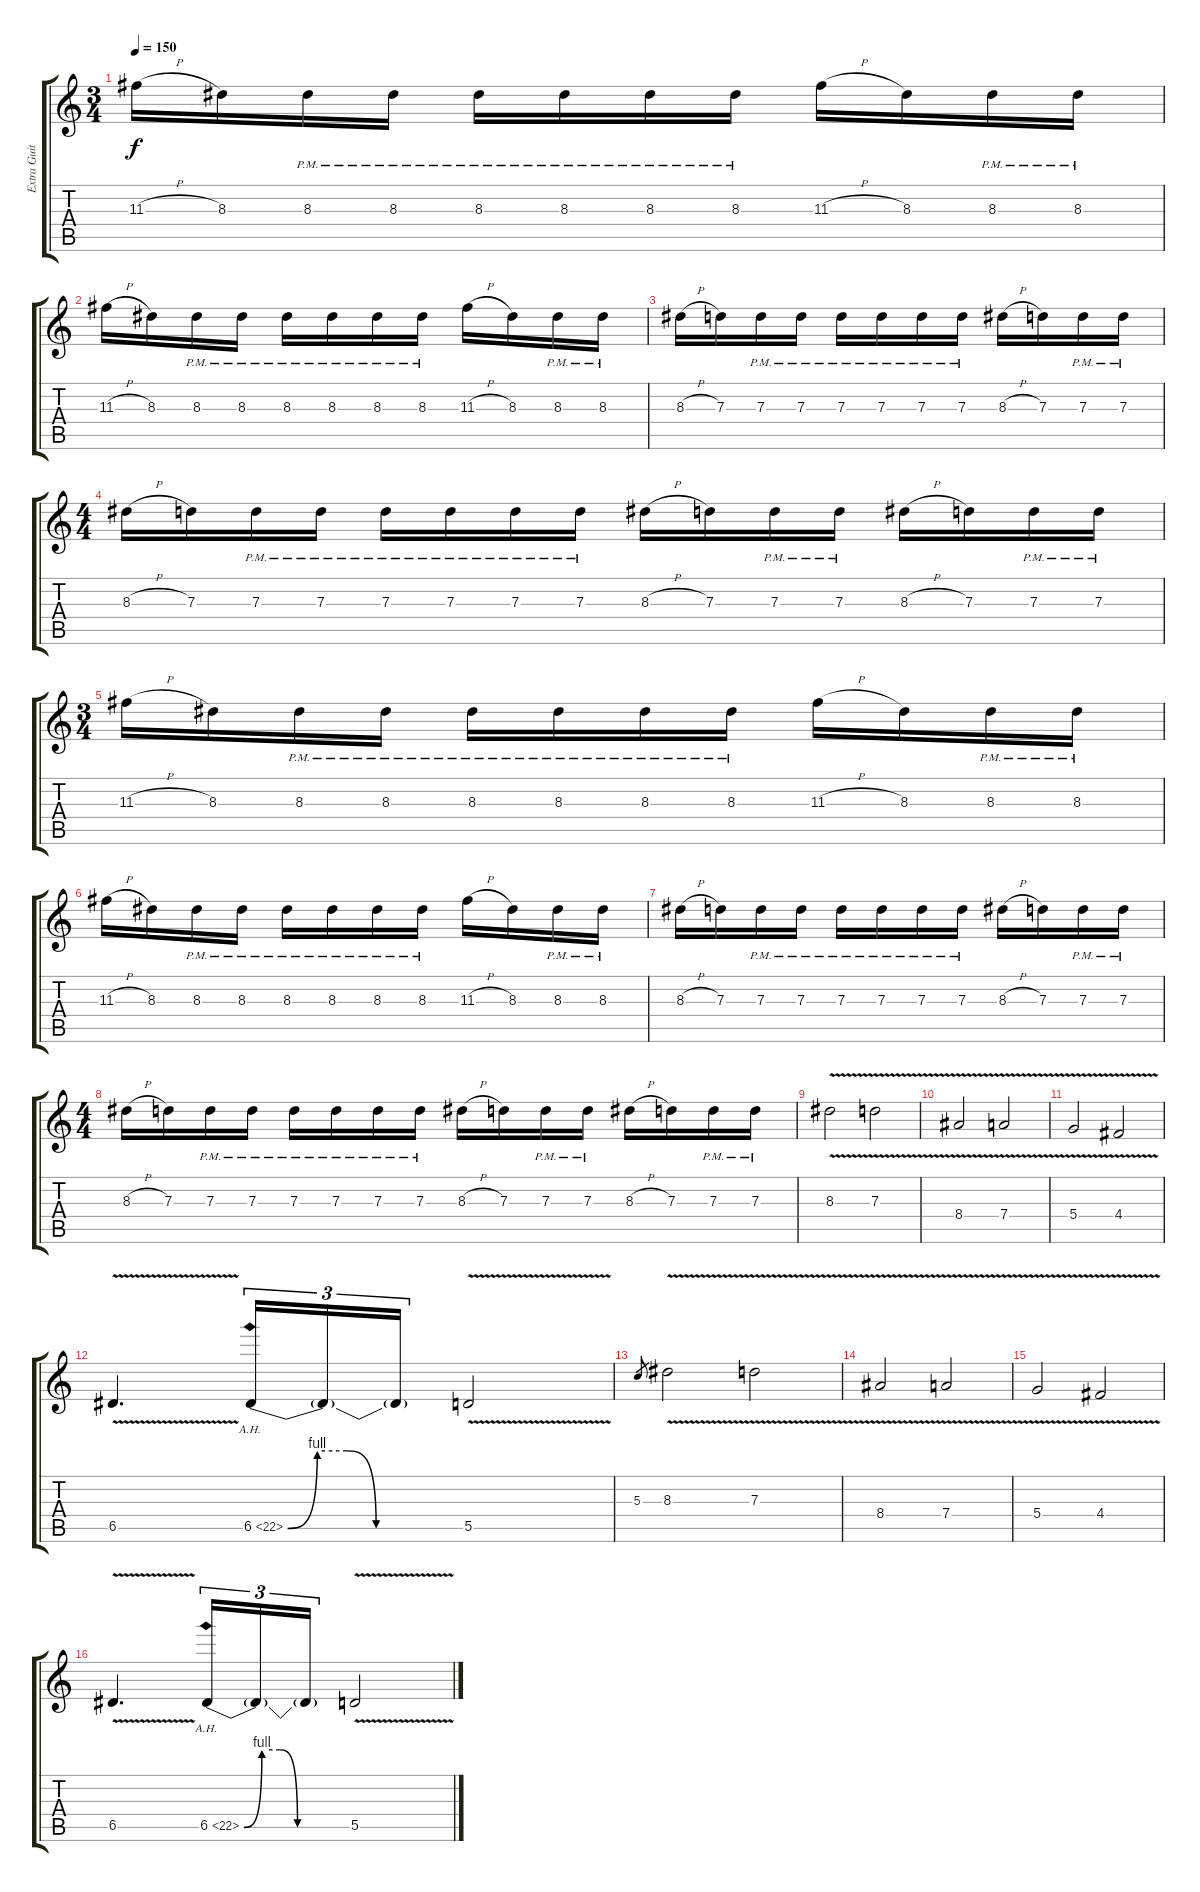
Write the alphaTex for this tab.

\track ("Extra Guitar" "Extra Guit") {instrument distortionguitar}
\staff {score tabs}
\tuning (E4 B3 G3 D3 A2 D2) {hide}
\ts (3 4)
\tempo 150
\clef g2
\ks c
11.3{h}.16{dy f} 8.3.16 8.3{pm}.16 8.3{pm}.16 8.3{pm}.16 8.3{pm}.16 8.3{pm}.16 8.3{pm}.16 11.3{h}.16 8.3.16 8.3{pm}.16 8.3{pm}.16 |
11.3{h}.16 8.3.16 8.3{pm}.16 8.3{pm}.16 8.3{pm}.16 8.3{pm}.16 8.3{pm}.16 8.3{pm}.16 11.3{h}.16 8.3.16 8.3{pm}.16 8.3{pm}.16 |
8.3{h}.16 7.3.16 7.3{pm}.16 7.3{pm}.16 7.3{pm}.16 7.3{pm}.16 7.3{pm}.16 7.3{pm}.16 8.3{h}.16 7.3.16 7.3{pm}.16 7.3{pm}.16 |
\ts (4 4)
8.3{h}.16 7.3.16 7.3{pm}.16 7.3{pm}.16 7.3{pm}.16 7.3{pm}.16 7.3{pm}.16 7.3{pm}.16 8.3{h}.16 7.3.16 7.3{pm}.16 7.3{pm}.16 8.3{h}.16 7.3.16 7.3{pm}.16 7.3{pm}.16 |
\ts (3 4)
11.3{h}.16 8.3.16 8.3{pm}.16 8.3{pm}.16 8.3{pm}.16 8.3{pm}.16 8.3{pm}.16 8.3{pm}.16 11.3{h}.16 8.3.16 8.3{pm}.16 8.3{pm}.16 |
11.3{h}.16 8.3.16 8.3{pm}.16 8.3{pm}.16 8.3{pm}.16 8.3{pm}.16 8.3{pm}.16 8.3{pm}.16 11.3{h}.16 8.3.16 8.3{pm}.16 8.3{pm}.16 |
8.3{h}.16 7.3.16 7.3{pm}.16 7.3{pm}.16 7.3{pm}.16 7.3{pm}.16 7.3{pm}.16 7.3{pm}.16 8.3{h}.16 7.3.16 7.3{pm}.16 7.3{pm}.16 |
\ts (4 4)
8.3{h}.16 7.3.16 7.3{pm}.16 7.3{pm}.16 7.3{pm}.16 7.3{pm}.16 7.3{pm}.16 7.3{pm}.16 8.3{h}.16 7.3.16 7.3{pm}.16 7.3{pm}.16 8.3{h}.16 7.3.16 7.3{pm}.16 7.3{pm}.16 |
8.3{v}.2 7.3{v}.2 |
8.4{v}.2 7.4{v}.2 |
5.4{v}.2 4.4{v}.2 |
6.5{v}.4{d} 6.5{be (custom 0 0 10 4 20 4 30 0 60 0) ah 16}.16{tu (3 2)} 6.5{t}.16{tu (3 2)} 6.5{t}.16{tu (3 2)} 5.5{v}.2 |
5.3.8{gr} 8.3{v}.2 7.3{v}.2 |
8.4{v}.2 7.4{v}.2 |
5.4{v}.2 4.4{v}.2 |
6.5{v}.4{d} 6.5{be (custom 0 0 10 4 20 4 30 0 60 0) ah 16}.16{tu (3 2)} 6.5{t}.16{tu (3 2)} 6.5{t}.16{tu (3 2)} 5.5{v}.2
